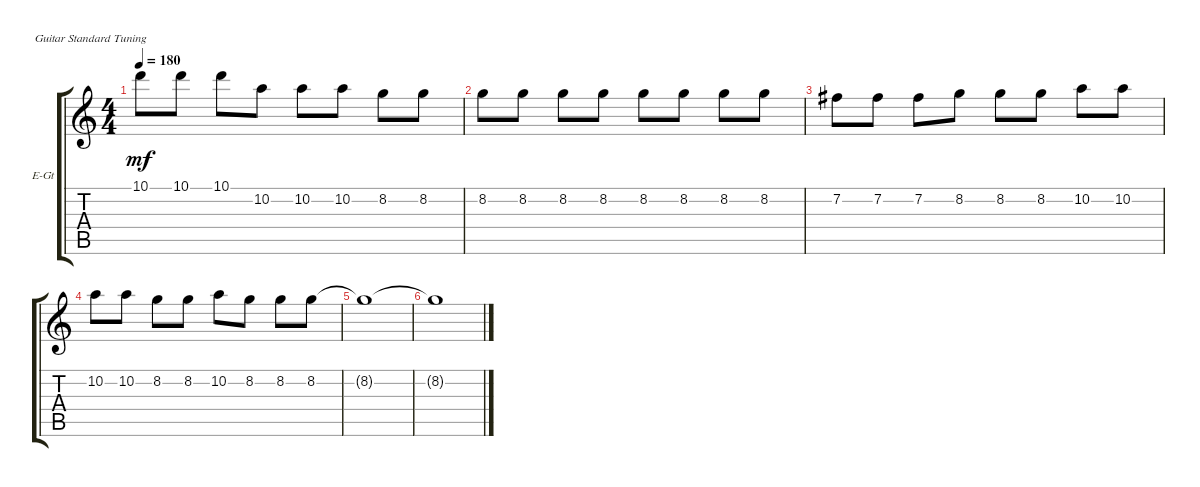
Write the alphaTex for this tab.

\defaultSystemsLayout 4
\bracketExtendMode groupsimilarinstruments
\firstSystemTrackNameOrientation horizontal
\otherSystemsTrackNameOrientation horizontal
\track ("Electric Guitar" "E-Gt") {multiBarRest instrument distortionguitar}
\staff {score tabs}
\tuning (E4 B3 G3 D3 A2 E2)
\ts (4 4)
\tempo 180
\clef g2
\scale
0.333333
\ks c
10.1.8{dy mf} 10.1.8 10.1.8 10.2.8 10.2.8 10.2.8 8.2.8 8.2.8 |
\scale
0.333333 8.2.8 8.2.8 8.2.8 8.2.8 8.2.8 8.2.8 8.2.8 8.2.8 |
7.2.8 7.2.8 7.2.8 8.2.8 8.2.8 8.2.8 10.2.8 10.2.8 |
10.2.8 10.2.8 8.2.8 8.2.8 10.2.8 8.2.8 8.2.8 8.2.8 |
8.2{t}.1 |
8.2{t}.1
